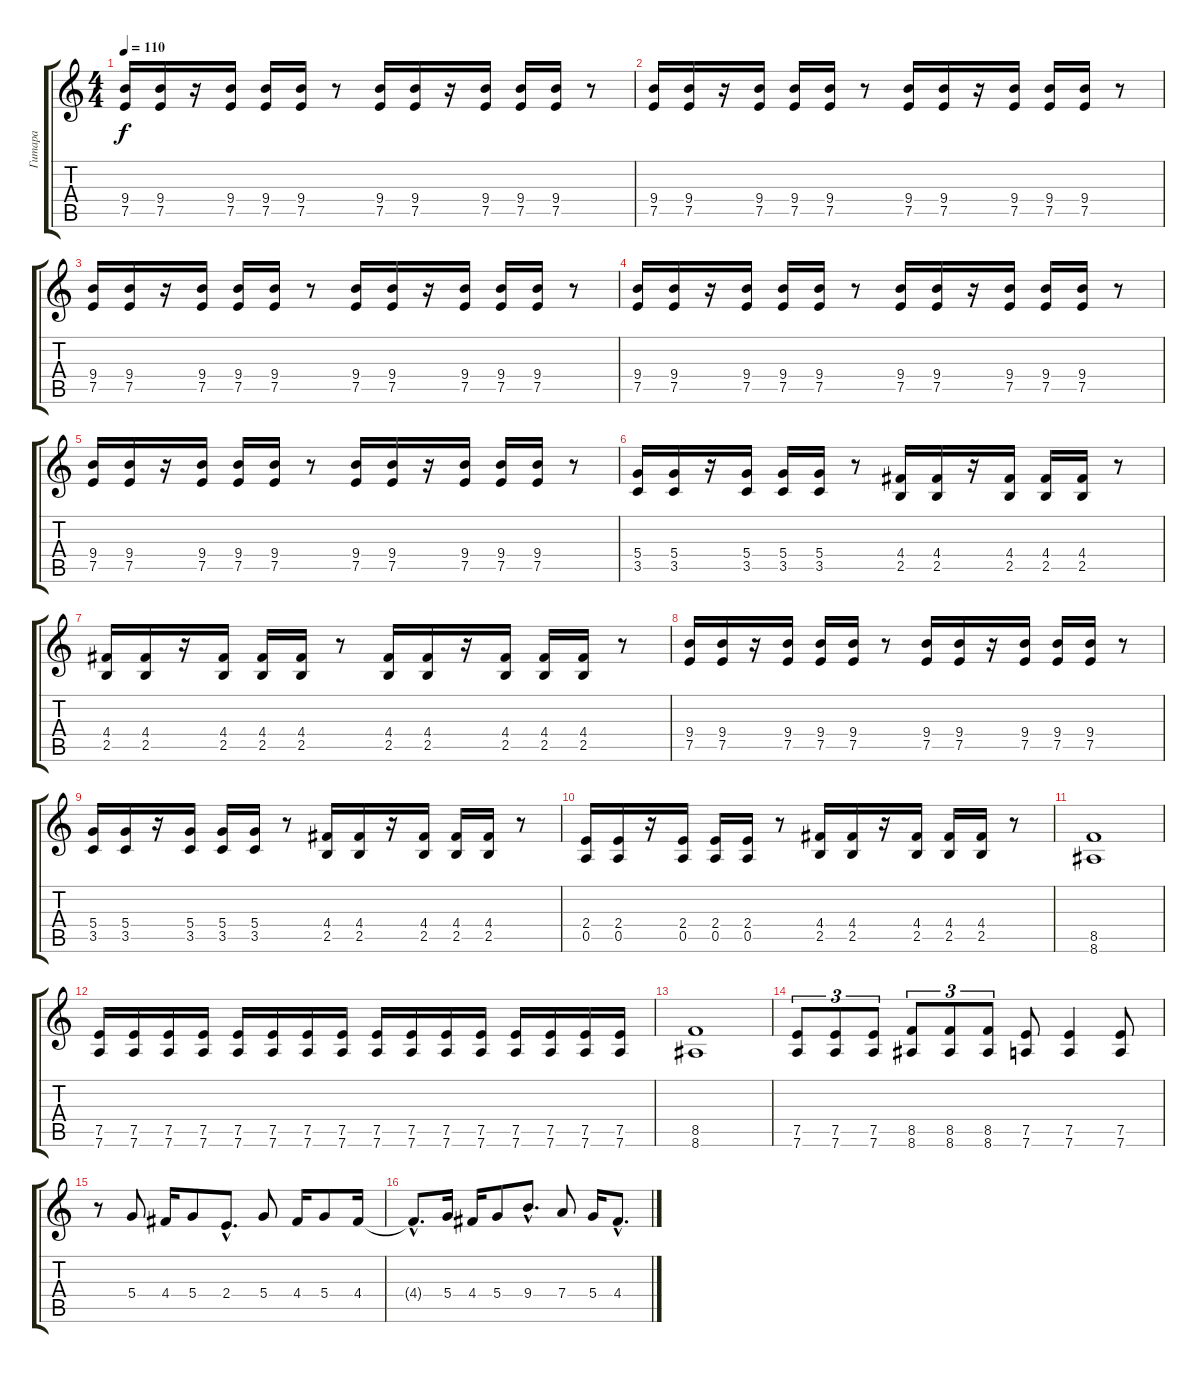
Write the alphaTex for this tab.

\track ("Гитара" "Гитара") {instrument distortionguitar}
\staff {score tabs}
\tuning (E4 B3 G3 D3 A2 D2) {hide}
\ts (4 4)
\tempo 110
\clef g2
\ks c
(9.4 7.5).16{dy f instrument distortionguitar} (9.4 7.5).16 r.16 (9.4 7.5).16 (9.4 7.5).16 (9.4 7.5).16 r.8 (9.4 7.5).16 (9.4 7.5).16 r.16 (9.4 7.5).16 (9.4 7.5).16 (9.4 7.5).16 r.8 |
(9.4 7.5).16 (9.4 7.5).16 r.16 (9.4 7.5).16 (9.4 7.5).16 (9.4 7.5).16 r.8 (9.4 7.5).16 (9.4 7.5).16 r.16 (9.4 7.5).16 (9.4 7.5).16 (9.4 7.5).16 r.8 |
(9.4 7.5).16 (9.4 7.5).16 r.16 (9.4 7.5).16 (9.4 7.5).16 (9.4 7.5).16 r.8 (9.4 7.5).16 (9.4 7.5).16 r.16 (9.4 7.5).16 (9.4 7.5).16 (9.4 7.5).16 r.8 |
(9.4 7.5).16 (9.4 7.5).16 r.16 (9.4 7.5).16 (9.4 7.5).16 (9.4 7.5).16 r.8 (9.4 7.5).16 (9.4 7.5).16 r.16 (9.4 7.5).16 (9.4 7.5).16 (9.4 7.5).16 r.8 |
(9.4 7.5).16 (9.4 7.5).16 r.16 (9.4 7.5).16 (9.4 7.5).16 (9.4 7.5).16 r.8 (9.4 7.5).16 (9.4 7.5).16 r.16 (9.4 7.5).16 (9.4 7.5).16 (9.4 7.5).16 r.8 |
(5.4 3.5).16 (5.4 3.5).16 r.16 (5.4 3.5).16 (5.4 3.5).16 (5.4 3.5).16 r.8 (4.4 2.5).16 (4.4 2.5).16 r.16 (4.4 2.5).16 (4.4 2.5).16 (4.4 2.5).16 r.8 |
(4.4 2.5).16 (4.4 2.5).16 r.16 (4.4 2.5).16 (4.4 2.5).16 (4.4 2.5).16 r.8 (4.4 2.5).16 (4.4 2.5).16 r.16 (4.4 2.5).16 (4.4 2.5).16 (4.4 2.5).16 r.8 |
(9.4 7.5).16 (9.4 7.5).16 r.16 (9.4 7.5).16 (9.4 7.5).16 (9.4 7.5).16 r.8 (9.4 7.5).16 (9.4 7.5).16 r.16 (9.4 7.5).16 (9.4 7.5).16 (9.4 7.5).16 r.8 |
(5.4 3.5).16 (5.4 3.5).16 r.16 (5.4 3.5).16 (5.4 3.5).16 (5.4 3.5).16 r.8 (4.4 2.5).16 (4.4 2.5).16 r.16 (4.4 2.5).16 (4.4 2.5).16 (4.4 2.5).16 r.8 |
(2.4 0.5).16 (2.4 0.5).16 r.16 (2.4 0.5).16 (2.4 0.5).16 (2.4 0.5).16 r.8 (4.4 2.5).16 (4.4 2.5).16 r.16 (4.4 2.5).16 (4.4 2.5).16 (4.4 2.5).16 r.8 |
(8.5 8.6).1 |
(7.5 7.6).16 (7.5 7.6).16 (7.5 7.6).16 (7.5 7.6).16 (7.5 7.6).16 (7.5 7.6).16 (7.5 7.6).16 (7.5 7.6).16 (7.5 7.6).16 (7.5 7.6).16 (7.5 7.6).16 (7.5 7.6).16 (7.5 7.6).16 (7.5 7.6).16 (7.5 7.6).16 (7.5 7.6).16 |
(8.5 8.6).1 |
(7.5 7.6).8{tu (3 2)} (7.5 7.6).8{tu (3 2)} (7.5 7.6).8{tu (3 2)} (8.5 8.6).8{tu (3 2)} (8.5 8.6).8{tu (3 2)} (8.5 8.6).8{tu (3 2)} (7.5 7.6).8 (7.5 7.6).4 (7.5 7.6).8 |
r.8 5.4.8 4.4.16 5.4.8 2.4{hac}.8{d} 5.4.8 4.4.16 5.4.8 4.4.16 |
4.4{hac t}.8{d} 5.4.16 4.4.16 5.4.8 9.4{hac}.8{d} 7.4.8 5.4.16 4.4{hac}.8{d}
